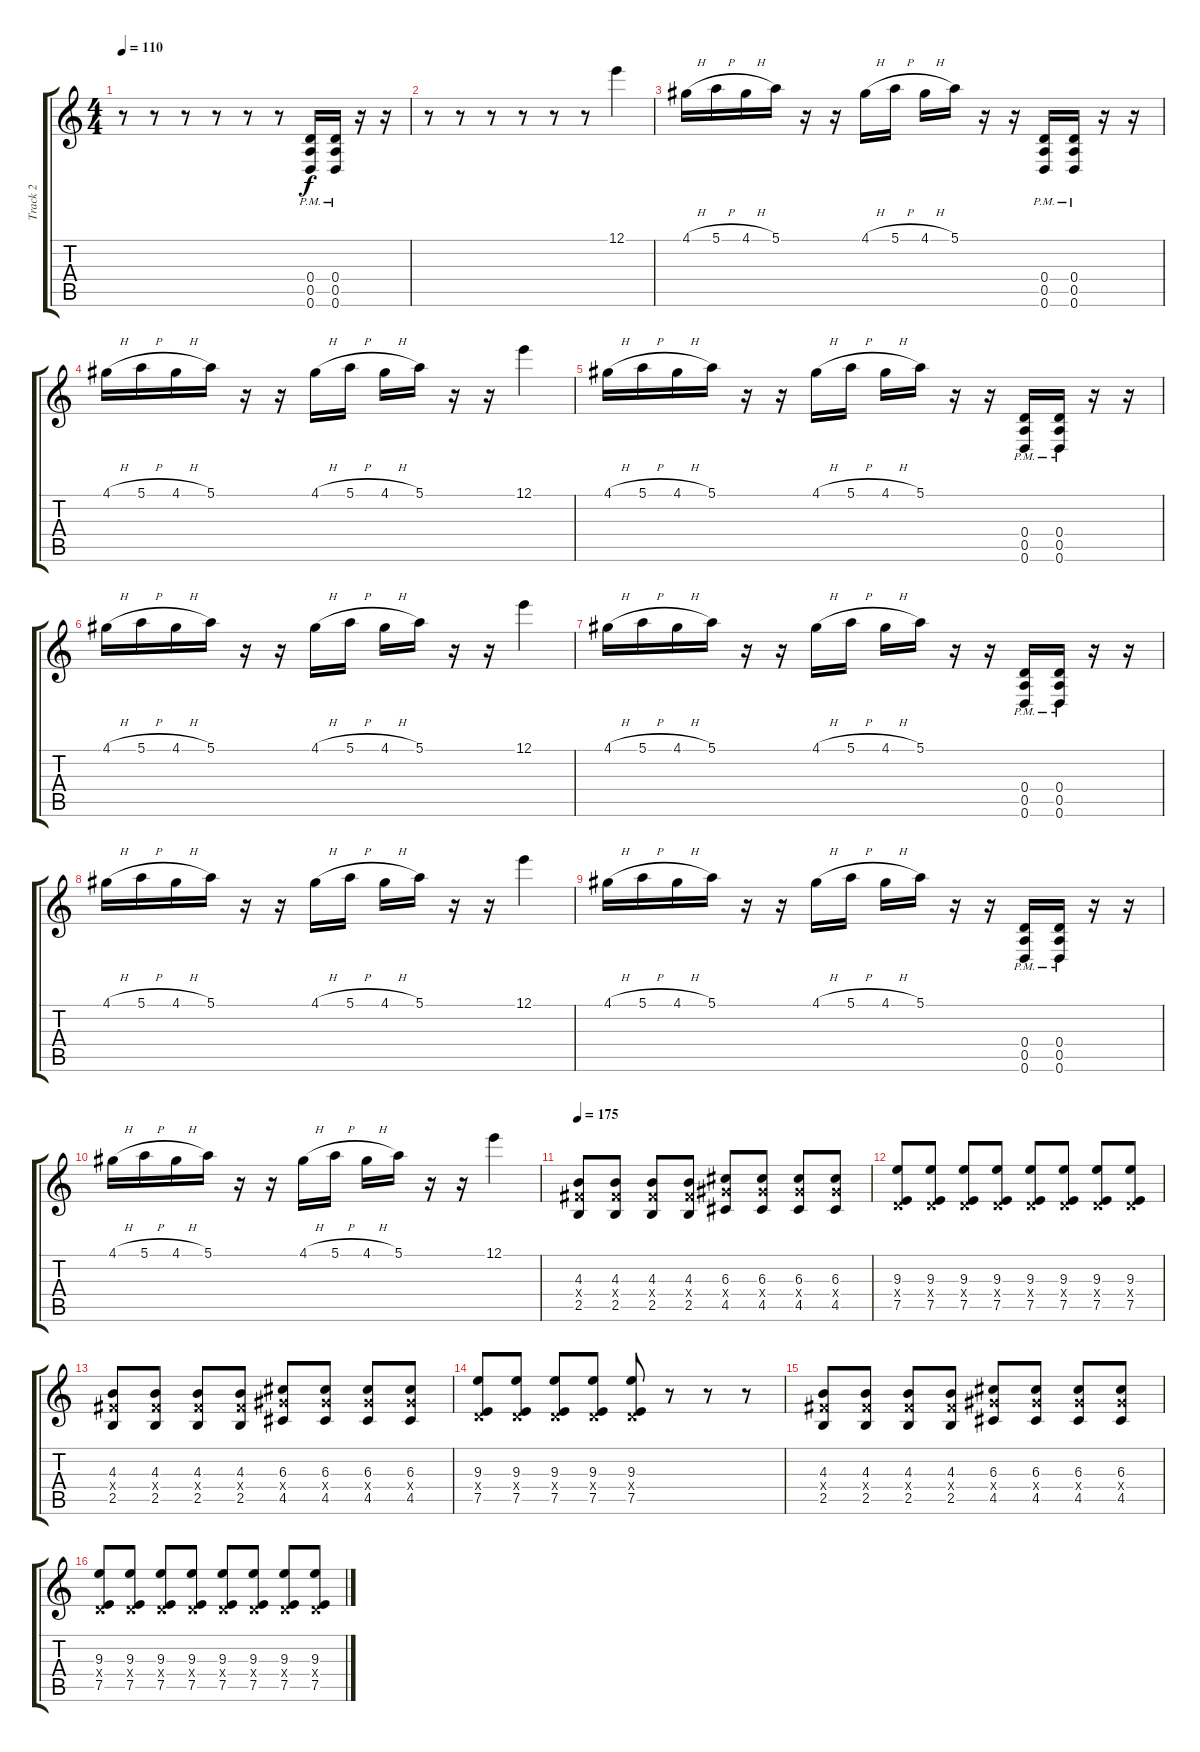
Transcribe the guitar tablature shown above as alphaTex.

\track ("Track 2" "Track 2") {instrument distortionguitar}
\staff {score tabs}
\tuning (E4 B3 G3 D3 A2 D2) {hide}
\ts (4 4)
\tempo 110
\clef g2
\ks c
r.8{dy f} r.8 r.8 r.8 r.8 r.8 (0.4{pm} 0.5{pm} 0.6{pm}).16 (0.4{pm} 0.5{pm} 0.6{pm}).16 r.16 r.16 |
r.8 r.8 r.8 r.8 r.8 r.8 12.1.4 |
4.1{h}.16 5.1{h}.16 4.1{h}.16 5.1.16 r.16 r.16 4.1{h}.16 5.1{h}.16 4.1{h}.16 5.1.16 r.16 r.16 (0.4{pm} 0.5{pm} 0.6{pm}).16 (0.4{pm} 0.5{pm} 0.6{pm}).16 r.16 r.16 |
4.1{h}.16 5.1{h}.16 4.1{h}.16 5.1.16 r.16 r.16 4.1{h}.16 5.1{h}.16 4.1{h}.16 5.1.16 r.16 r.16 12.1.4 |
4.1{h}.16 5.1{h}.16 4.1{h}.16 5.1.16 r.16 r.16 4.1{h}.16 5.1{h}.16 4.1{h}.16 5.1.16 r.16 r.16 (0.4{pm} 0.5{pm} 0.6{pm}).16 (0.4{pm} 0.5{pm} 0.6{pm}).16 r.16 r.16 |
4.1{h}.16 5.1{h}.16 4.1{h}.16 5.1.16 r.16 r.16 4.1{h}.16 5.1{h}.16 4.1{h}.16 5.1.16 r.16 r.16 12.1.4 |
4.1{h}.16 5.1{h}.16 4.1{h}.16 5.1.16 r.16 r.16 4.1{h}.16 5.1{h}.16 4.1{h}.16 5.1.16 r.16 r.16 (0.4{pm} 0.5{pm} 0.6{pm}).16 (0.4{pm} 0.5{pm} 0.6{pm}).16 r.16 r.16 |
4.1{h}.16 5.1{h}.16 4.1{h}.16 5.1.16 r.16 r.16 4.1{h}.16 5.1{h}.16 4.1{h}.16 5.1.16 r.16 r.16 12.1.4 |
4.1{h}.16 5.1{h}.16 4.1{h}.16 5.1.16 r.16 r.16 4.1{h}.16 5.1{h}.16 4.1{h}.16 5.1.16 r.16 r.16 (0.4{pm} 0.5{pm} 0.6{pm}).16 (0.4{pm} 0.5{pm} 0.6{pm}).16 r.16 r.16 |
4.1{h}.16 5.1{h}.16 4.1{h}.16 5.1.16 r.16 r.16 4.1{h}.16 5.1{h}.16 4.1{h}.16 5.1.16 r.16 r.16 12.1.4 |
\tempo 175
(4.3 4.4{x} 2.5).8 (4.3 4.4{x} 2.5).8 (4.3 4.4{x} 2.5).8 (4.3 4.4{x} 2.5).8 (6.3 6.4{x} 4.5).8 (6.3 6.4{x} 4.5).8 (6.3 6.4{x} 4.5).8 (6.3 6.4{x} 4.5).8 |
(9.3 0.4{x} 7.5).8 (9.3 0.4{x} 7.5).8 (9.3 0.4{x} 7.5).8 (9.3 0.4{x} 7.5).8 (9.3 0.4{x} 7.5).8 (9.3 0.4{x} 7.5).8 (9.3 0.4{x} 7.5).8 (9.3 0.4{x} 7.5).8 |
(4.3 4.4{x} 2.5).8 (4.3 4.4{x} 2.5).8 (4.3 4.4{x} 2.5).8 (4.3 4.4{x} 2.5).8 (6.3 6.4{x} 4.5).8 (6.3 6.4{x} 4.5).8 (6.3 6.4{x} 4.5).8 (6.3 6.4{x} 4.5).8 |
(9.3 0.4{x} 7.5).8 (9.3 0.4{x} 7.5).8 (9.3 0.4{x} 7.5).8 (9.3 0.4{x} 7.5).8 (9.3 0.4{x} 7.5).8 r.8 r.8 r.8 |
(4.3 4.4{x} 2.5).8 (4.3 4.4{x} 2.5).8 (4.3 4.4{x} 2.5).8 (4.3 4.4{x} 2.5).8 (6.3 6.4{x} 4.5).8 (6.3 6.4{x} 4.5).8 (6.3 6.4{x} 4.5).8 (6.3 6.4{x} 4.5).8 |
(9.3 0.4{x} 7.5).8 (9.3 0.4{x} 7.5).8 (9.3 0.4{x} 7.5).8 (9.3 0.4{x} 7.5).8 (9.3 0.4{x} 7.5).8 (9.3 0.4{x} 7.5).8 (9.3 0.4{x} 7.5).8 (9.3 0.4{x} 7.5).8
